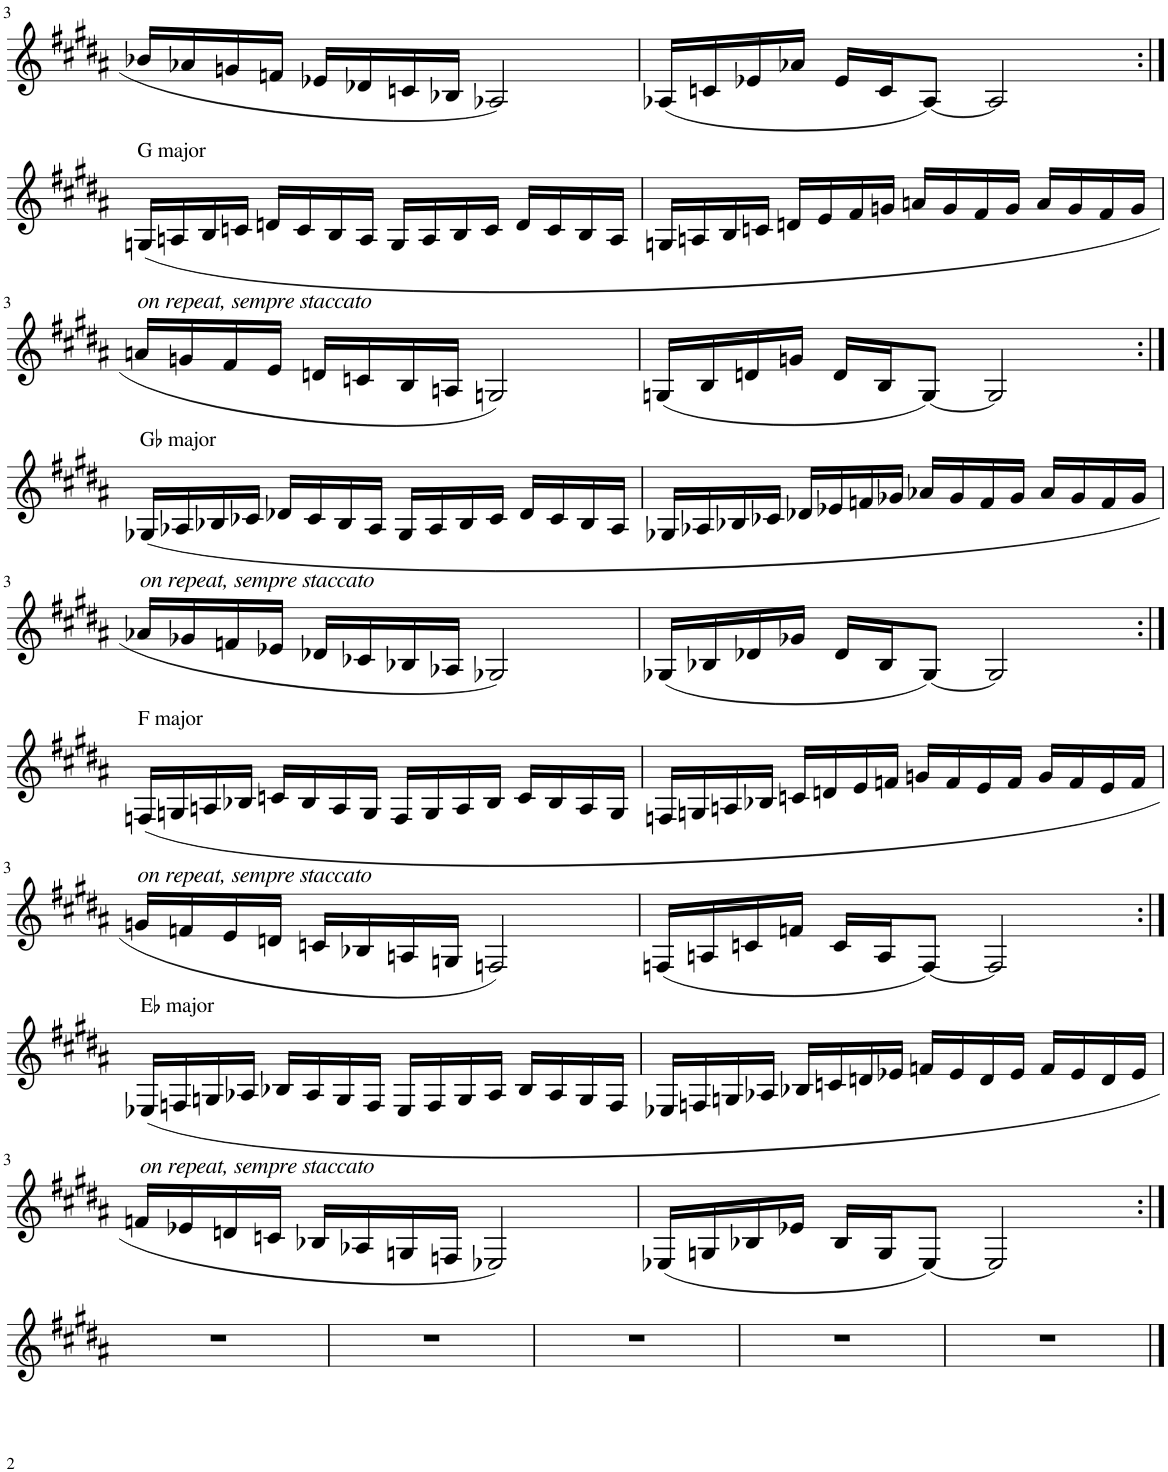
**kern
*part1
*staff1
*I"Piano
*I'Pno.
!!LO:PB:g=z
*clefG2
*k[f#c#g#d#a#]
*M4/4
=3
16b-X/LL
16a-X/
16gn/
16fn/JJ
16e-X/LL
16d-X/
16cn/
16B-X/JJ
2A-X/
=4
(16A-X/LL
16cn/
16e-X/
16a-X/JJ
16e-/LL
16c/J
[8A-/J)
2A-/]
!!LO:LB:g=z
=1:|!
!LO:TX:a:t=G major
!LO:TX:b:i:t=on repeat, sempre staccato
(16Gn/LL
16An/
16B/
16cn/JJ
16dn/LL
16c/
16B/
16A/JJ
16G/LL
16A/
16B/
16c/JJ
16d/LL
16c/
16B/
16A/JJ
=2
16Gn/LL
16An/
16B/
16cn/JJ
16dn/LL
16e/
16f#/
16gn/JJ
16an/LL
16g/
16f#/
16g/JJ
16a/LL
16g/
16f#/
16g/JJ
!!LO:LB:g=z
=3
16an/LL
16gn/
16f#/
16e/JJ
16dn/LL
16cn/
16B/
16An/JJ
2Gn/)
=4
(16Gn/LL
16B/
16dn/
16gn/JJ
16d/LL
16B/J
[8G/J)
2G/]
!!LO:LB:g=z
=1:|!
!LO:TX:a:t=G♭ major
!LO:TX:b:i:t=on repeat, sempre staccato
(16G-X/LL
16A-X/
16B-X/
16c-X/JJ
16d-X/LL
16c-/
16B-/
16A-/JJ
16G-/LL
16A-/
16B-/
16c-/JJ
16d-/LL
16c-/
16B-/
16A-/JJ
=2
16G-X/LL
16A-X/
16B-X/
16c-X/JJ
16d-X/LL
16e-X/
16fn/
16g-X/JJ
16a-X/LL
16g-/
16f/
16g-/JJ
16a-/LL
16g-/
16f/
16g-/JJ
!!LO:LB:g=z
=3
16a-X/LL
16g-X/
16fn/
16e-X/JJ
16d-X/LL
16c-X/
16B-X/
16A-X/JJ
2G-X/)
=4
(16G-X/LL
16B-X/
16d-X/
16g-X/JJ
16d-/LL
16B-/J
[8G-/J)
2G-/]
!!LO:LB:g=z
=1:|!
!LO:TX:a:t=F major
!LO:TX:b:i:t=on repeat, sempre staccato
(16Fn/LL
16Gn/
16An/
16B-X/JJ
16cn/LL
16B-/
16A/
16G/JJ
16F/LL
16G/
16A/
16B-/JJ
16c/LL
16B-/
16A/
16G/JJ
=2
16Fn/LL
16Gn/
16An/
16B-X/JJ
16cn/LL
16dn/
16e/
16fn/JJ
16gn/LL
16f/
16e/
16f/JJ
16g/LL
16f/
16e/
16f/JJ
!!LO:LB:g=z
=3
16gn/LL
16fn/
16e/
16dn/JJ
16cn/LL
16B-X/
16An/
16Gn/JJ
2Fn/)
=4
(16Fn/LL
16An/
16cn/
16fn/JJ
16c/LL
16A/J
[8F/J)
2F/]
!!LO:LB:g=z
=1:|!
!LO:TX:a:t=E♭ major
!LO:TX:b:i:t=on repeat, sempre staccato
(16E-X/LL
16Fn/
16Gn/
16A-X/JJ
16B-X/LL
16A-/
16G/
16F/JJ
16E-/LL
16F/
16G/
16A-/JJ
16B-/LL
16A-/
16G/
16F/JJ
=2
16E-X/LL
16Fn/
16Gn/
16A-X/JJ
16B-X/LL
16cn/
16dn/
16e-X/JJ
16fn/LL
16e-/
16d/
16e-/JJ
16f/LL
16e-/
16d/
16e-/JJ
!!LO:LB:g=z
=3
16fn/LL
16e-X/
16dn/
16cn/JJ
16B-X/LL
16A-X/
16Gn/
16Fn/JJ
2E-X/)
=4
(16E-X/LL
16Gn/
16B-X/
16e-X/JJ
16B-/LL
16G/J
[8E-/J)
2E-/]
!!LO:LB:g=z
=1:|!
*clefF4
1r
=2
1r
=3
1r
=4
1r
=5
1r
==
*-
